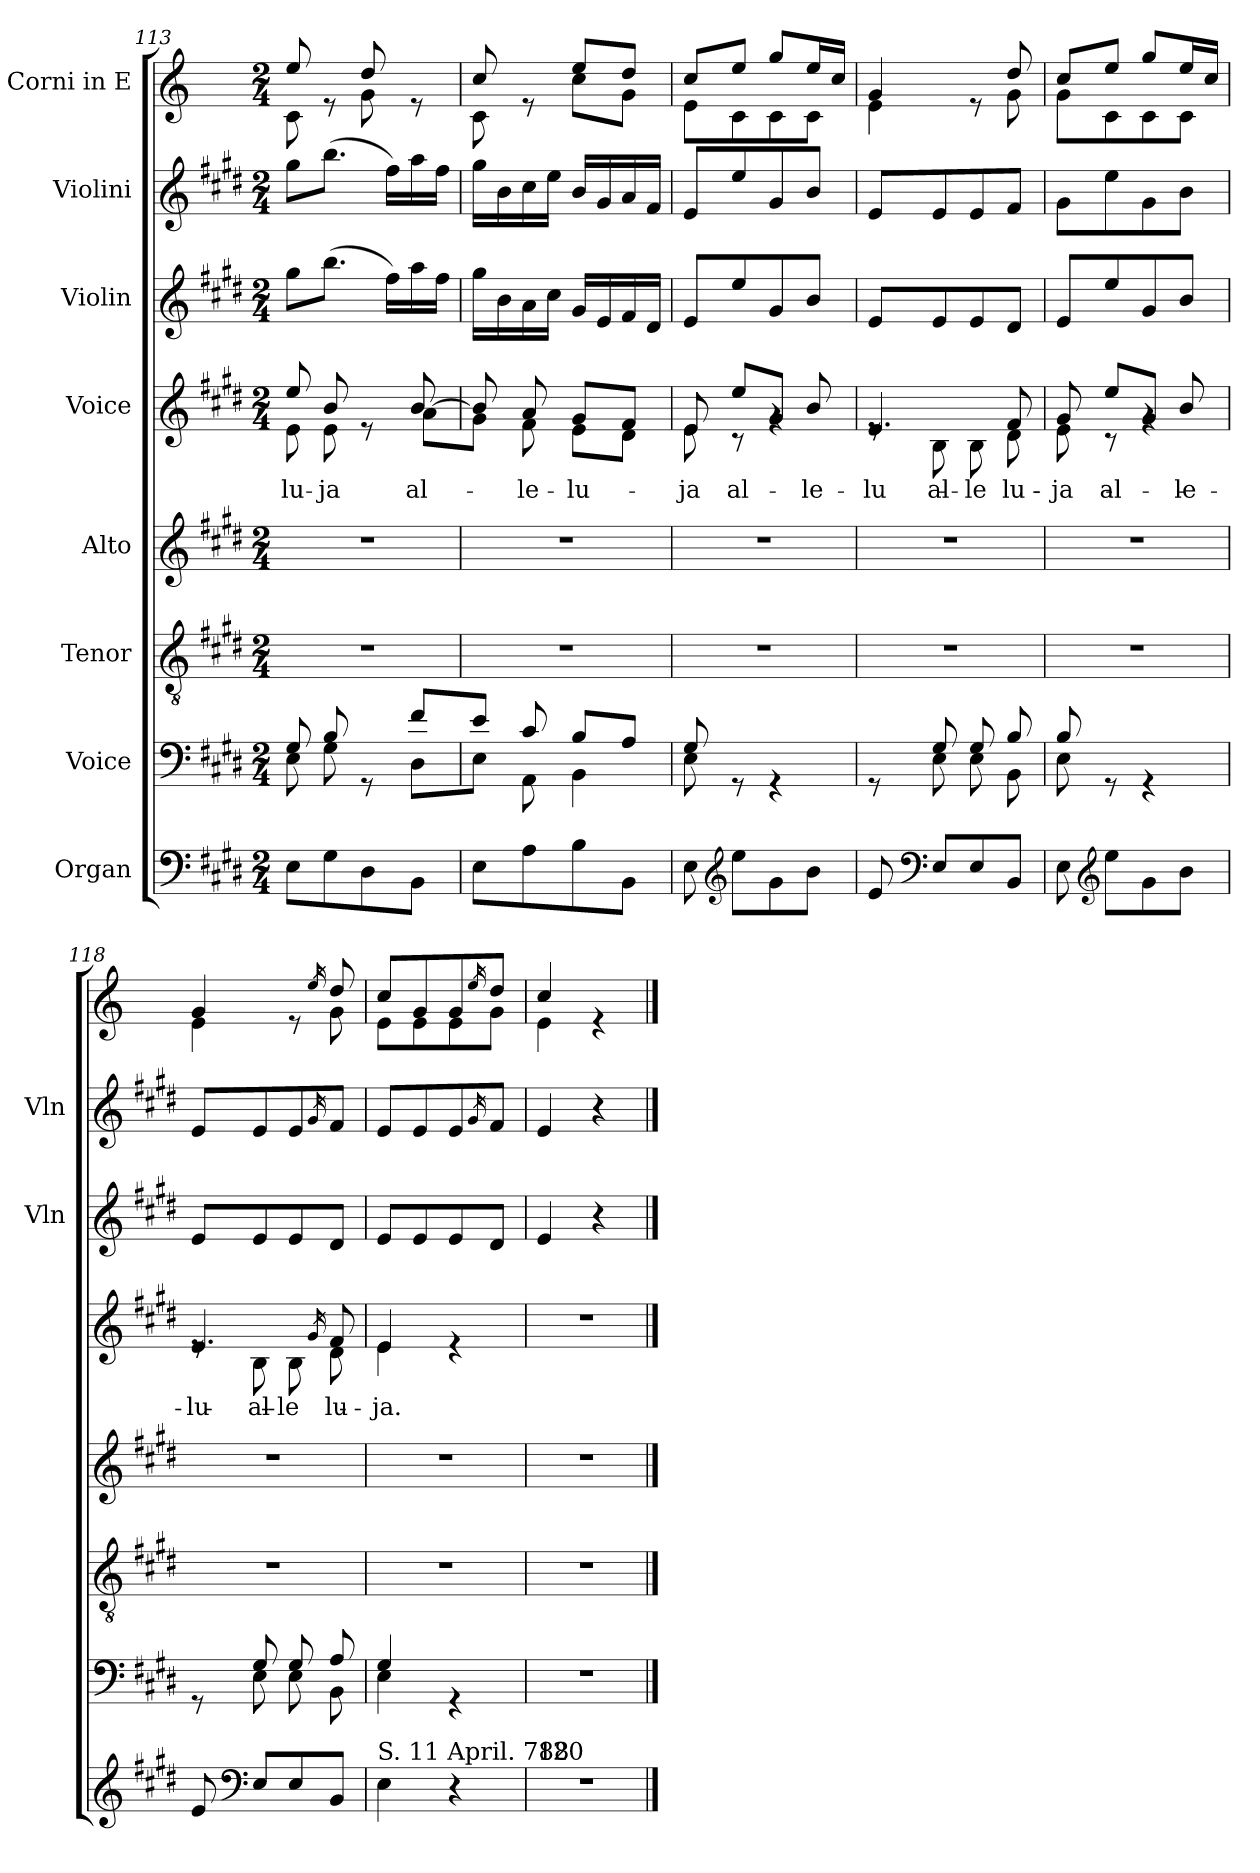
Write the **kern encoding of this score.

**kern	**kern	**kern	**kern	**kern	**text	**kern	**kern	**kern
*part8	*part7	*part6	*part5	*part4	*part4	*part3	*part2	*part1
*staff8	*staff7	*staff6	*staff5	*staff4	*staff4	*staff3	*staff2	*staff1
*I"Organ	*I"Voice	*I"Tenor	*I"Alto	*I"Voice	*	*I"Violin	*I"Violini	*I"Corni in E
*	*	*	*	*	*	*I'Vln	*I'Vln	*
*clefF4	*clefF4	*clefGv2	*clefG2	*clefG2	*	*clefG2	*clefG2	*clefG2
*	*	*	*	*	*	*	*	*ITrd5c8
*k[f#c#g#d#]	*k[f#c#g#d#]	*k[f#c#g#d#]	*k[f#c#g#d#]	*k[f#c#g#d#]	*	*k[f#c#g#d#]	*k[f#c#g#d#]	*k[f#c#g#d#]
*M2/4	*M2/4	*M2/4	*M2/4	*M2/4	*	*M2/4	*M2/4	*M2/4
=113	=113	=113	=113	=113	=113	=113	=113	=113
*	*^	*	*	*	*	*	*	*
!	!	!	!	!	!	!LO:LY:b	!	!	!
*	*	*	*	*	*^	*	*	*	*^
8E\L	8G#/	8E\	2r	2r	8ee/	8e\	-lu-	8gg#\L	8gg#\L	8g#/	8E\
!	!	!	!	!	!	!	!LO:LY:b	!	!	!	!
8G#\	8B/	8G#\	.	.	8b/	8e\	-ja	(8.bb\J	(8.bb\J	8re	8ryy
8D#\	8rGG	8ryy	.	.	8re	8ryy	.	.	.	8f#/	8B\
.	.	.	.	.	.	.	.	16ff#\LL)	16ff#\LL)	.	.
!	!	!	!	!	!	!	!LO:LY:b	!	!	!	!
8BB\J	8f#/L	8D#\L	.	.	[8b/	8a\L	al-	16aa\	16aa\	8re	8ryy
.	.	.	.	.	.	.	.	16ff#\JJ	16ff#\JJ	.	.
=114	=114	=114	=114	=114	=114	=114	=114	=114	=114	=114	=114
8E\L	8e/J	8E\J	2r	2r	8b/]	8g#\J	.	16gg#\LL	16gg#\LL	8e/	8E\
.	.	.	.	.	.	.	.	16b\	16b\	.	.
!	!	!	!	!	!	!	!LO:LY:b	!	!	!	!
8A\	8c#/	8AA\	.	.	8a/	8f#\	-le-	16a\	16cc#\	8re	8ryy
.	.	.	.	.	.	.	.	16cc#\JJ	16ee\JJ	.	.
!	!	!	!	!	!	!	!LO:LY:b	!	!	!	!
8B\	8B/L	4BB\	.	.	8g#/L	8e\L	-lu-	16g#/LL	16b/LL	8g#/L	8e\L
.	.	.	.	.	.	.	.	16e/	16g#/	.	.
8BB\J	8A/J	.	.	.	8f#/J	8d#\J	.	16f#/	16a/	8f#/J	8B\J
.	.	.	.	.	.	.	.	16d#/JJ	16f#/JJ	.	.
=115	=115	=115	=115	=115	=115	=115	=115	=115	=115	=115	=115
!	!	!	!	!	!	!	!LO:LY:b	!	!	!	!
8E\	8G#/	8E\	2r	2r	8e/	8e\	-ja	8e/L	8e/L	8e/L	8G#\L
*clefG2	*	*	*	*	*	*	*	*	*	*	*
!	!	!	!	!	!	!	!LO:LY:b	!	!	!	!
8ee\L	8rGG	4.ryy	.	.	8ee/L	8r	al-	8ee/	8ee/	8g#/J	8E\
8g#\	4rGG	.	.	.	8g#/J	4rg	.	8g#/	8g#/	8b/L	8E\
!	!	!	!	!	!	!	!LO:LY:b	!	!	!	!
8b\J	.	.	.	.	8b/	.	-le-	8b/J	8b/J	16g#/L	8E\J
.	.	.	.	.	.	.	.	.	.	16e/JJ	.
!!LO:LB:g=z	!!
=116	=116	=116	=116	=116	=116	=116	=116	=116	=116	=116	=116
!	!	!	!	!	!	!	!LO:LY:b	!	!	!	!
8e/	8rGG	8ryy	2r	2r	4.e/	8re	-lu-	8e/L	8e/L	4B/	4G#\
*clefF4	*	*	*	*	*	*	*	*	*	*	*
!	!	!	!	!	!	!	!LO:LY:b	!	!	!	!
8E/L	8G#/	8E\	.	.	.	8B\	al-	8e/	8e/	.	.
!	!	!	!	!	!	!	!LO:LY:b	!	!	!	!
8E/	8G#/	8E\	.	.	.	8B\	-le-	8e/	8e/	8re	8ryy
!	!	!	!	!	!	!	!LO:LY:b	!	!	!	!
8BB/J	8B/	8BB\	.	.	8f#/	8d#\	-lu-	8d#/J	8f#/J	8f#/	8B\
=117	=117	=117	=117	=117	=117	=117	=117	=117	=117	=117	=117
!	!	!	!	!	!	!	!LO:LY:b	!	!	!	!
!	!	!	!	!	!	!	!LO:LY:b	!	!	!	!
8E\	8B/	8E\	2r	2r	8g#/	8e\	-ja	8e/L	8g#\L	8e/L	8B\L
*clefG2	*	*	*	*	*	*	*	*	*	*	*
!	!	!	!	!	!	!	!LO:LY:b	!	!	!	!
8ee\L	8rGG	4.ryy	.	.	8ee/L	8r	al-	8ee/	8ee\	8g#/J	8E\
8g#\	4rGG	.	.	.	8g#/J	4rg	.	8g#/	8g#\	8b/L	8E\
!	!	!	!	!	!	!	!LO:LY:b	!	!	!	!
8b\J	.	.	.	.	8b/	.	-le-	8b/J	8b\J	16g#/L	8E\J
.	.	.	.	.	.	.	.	.	.	16e/JJ	.
=118	=118	=118	=118	=118	=118	=118	=118	=118	=118	=118	=118
!	!	!	!	!	!	!	!LO:LY:b	!	!	!	!
8e/	8rGG	8ryy	2r	2r	4.e/	8re	-lu-	8e/L	8e/L	4B/	4G#\
*clefF4	*	*	*	*	*	*	*	*	*	*	*
!	!	!	!	!	!	!	!LO:LY:b	!	!	!	!
8E/L	8G#/	8E\	.	.	.	8B\	al-	8e/	8e/	.	.
!	!	!	!	!	!	!	!LO:LY:b	!	!	!	!
8E/	8G#/	8E\	.	.	.	8B\	-le-	8e/	8e/	8re	8ryy
.	.	.	.	.	16qg#/	.	.	.	16qg#/	16qg#/	.
!	!	!	!	!	!	!	!LO:LY:b	!	!	!	!
8BB/J	8A/	8BB\	.	.	8f#/	8d#\	-lu-	8d#/J	8f#/J	8f#/	8B\
=119	=119	=119	=119	=119	=119	=119	=119	=119	=119	=119	=119
!LO:TX:a:t=S. 11 April. 788	!	!	!	!	!	!	!	!	!	!	!
!	!	!	!	!	!	!	!LO:LY:b	!	!	!	!
!	!	!	!	!	!	!	!LO:LY:b	!	!	!	!
4E\	4G#/	4E\	2r	2r	4e/	4e\	-ja.	8e/L	8e/L	8e/L	8G#\L
.	.	.	.	.	.	.	.	8e/	8e/	8B/	8G#\
4r	4rGG	4ryy	.	.	4re	4ryy	.	8e/	8e/	8B/	8G#\
.	.	.	.	.	.	.	.	.	16qg#/	16qg#/	.
.	.	.	.	.	.	.	.	8d#/J	8f#/J	8f#/J	8B\J
*	*v	*v	*	*	*v	*v	*	*	*	*	*
=120	=120	=120	=120	=120	=120	=120	=120	=120	=120
!LO:TX:a:t=120	!	!	!	!	!	!	!	!	!
2r	2r	2r	2r	2r	.	4e/	4e/	4e/	4G#\
.	.	.	.	.	.	4r	4r	4re	4ryy
*	*	*	*	*	*	*	*	*v	*v
==	==	==	==	==	==	==	==	==
*-	*-	*-	*-	*-	*-	*-	*-	*-
